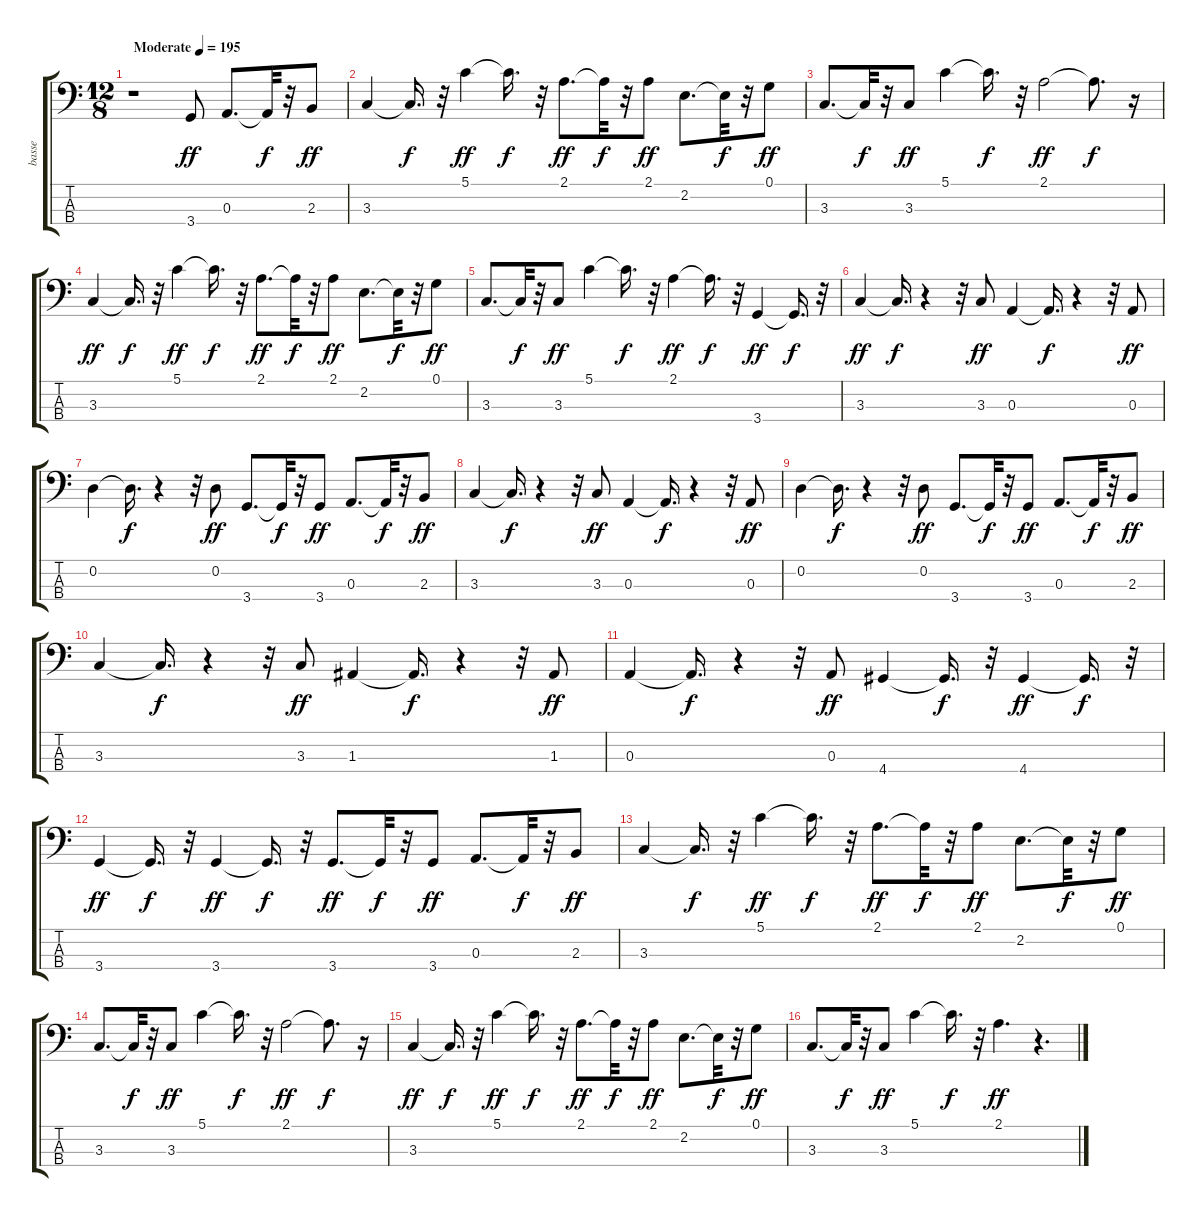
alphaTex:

\track ("basse" "basse") {instrument electricbassfinger}
\staff {score tabs}
\tuning (G2 D2 A1 E1) {hide}
\ts (12 8)
\tempo (195 "Moderate")
\clef f4
\ks c
r.1{dy ff instrument electricbassfinger} 3.4.8 0.3.8{d} 0.3{t}.32{dy f} r.32 2.3.8{dy ff} |
3.3.4 3.3{t}.16{d dy f} r.32 5.1.4{dy ff} 5.1{t}.16{d dy f} r.32 2.1.8{d dy ff} 2.1{t}.32{dy f} r.32 2.1.8{dy ff} 2.2.8{d} 2.2{t}.32{dy f} r.32 0.1.8{dy ff} |
3.3.8{d} 3.3{t}.32{dy f} r.32 3.3.8{dy ff} 5.1.4 5.1{t}.16{d dy f} r.32 2.1.2{dy ff} 2.1{t}.8{d dy f} r.16 |
3.3.4{dy ff} 3.3{t}.16{d dy f} r.32 5.1.4{dy ff} 5.1{t}.16{d dy f} r.32 2.1.8{d dy ff} 2.1{t}.32{dy f} r.32 2.1.8{dy ff} 2.2.8{d} 2.2{t}.32{dy f} r.32 0.1.8{dy ff} |
3.3.8{d} 3.3{t}.32{dy f} r.32 3.3.8{dy ff} 5.1.4 5.1{t}.16{d dy f} r.32 2.1.4{dy ff} 2.1{t}.16{d dy f} r.32 3.4.4{dy ff} 3.4{t}.16{d dy f} r.32 |
3.3.4{dy ff} 3.3{t}.16{d dy f} r.4 r.32 3.3.8{dy ff} 0.3.4 0.3{t}.16{d dy f} r.4 r.32 0.3.8{dy ff} |
0.2.4 0.2{t}.16{d dy f} r.4 r.32 0.2.8{dy ff} 3.4.8{d} 3.4{t}.32{dy f} r.32 3.4.8{dy ff} 0.3.8{d} 0.3{t}.32{dy f} r.32 2.3.8{dy ff} |
3.3.4 3.3{t}.16{d dy f} r.4 r.32 3.3.8{dy ff} 0.3.4 0.3{t}.16{d dy f} r.4 r.32 0.3.8{dy ff} |
0.2.4 0.2{t}.16{d dy f} r.4 r.32 0.2.8{dy ff} 3.4.8{d} 3.4{t}.32{dy f} r.32 3.4.8{dy ff} 0.3.8{d} 0.3{t}.32{dy f} r.32 2.3.8{dy ff} |
3.3.4 3.3{t}.16{d dy f} r.4 r.32 3.3.8{dy ff} 1.3.4 1.3{t}.16{d dy f} r.4 r.32 1.3.8{dy ff} |
0.3.4 0.3{t}.16{d dy f} r.4 r.32 0.3.8{dy ff} 4.4.4 4.4{t}.16{d dy f} r.32 4.4.4{dy ff} 4.4{t}.16{d dy f} r.32 |
3.4.4{dy ff} 3.4{t}.16{d dy f} r.32 3.4.4{dy ff} 3.4{t}.16{d dy f} r.32 3.4.8{d dy ff} 3.4{t}.32{dy f} r.32 3.4.8{dy ff} 0.3.8{d} 0.3{t}.32{dy f} r.32 2.3.8{dy ff} |
3.3.4 3.3{t}.16{d dy f} r.32 5.1.4{dy ff} 5.1{t}.16{d dy f} r.32 2.1.8{d dy ff} 2.1{t}.32{dy f} r.32 2.1.8{dy ff} 2.2.8{d} 2.2{t}.32{dy f} r.32 0.1.8{dy ff} |
3.3.8{d} 3.3{t}.32{dy f} r.32 3.3.8{dy ff} 5.1.4 5.1{t}.16{d dy f} r.32 2.1.2{dy ff} 2.1{t}.8{d dy f} r.16 |
3.3.4{dy ff} 3.3{t}.16{d dy f} r.32 5.1.4{dy ff} 5.1{t}.16{d dy f} r.32 2.1.8{d dy ff} 2.1{t}.32{dy f} r.32 2.1.8{dy ff} 2.2.8{d} 2.2{t}.32{dy f} r.32 0.1.8{dy ff} |
3.3.8{d} 3.3{t}.32{dy f} r.32 3.3.8{dy ff} 5.1.4 5.1{t}.16{d dy f} r.32 2.1.4{d dy ff} r.4{d}
